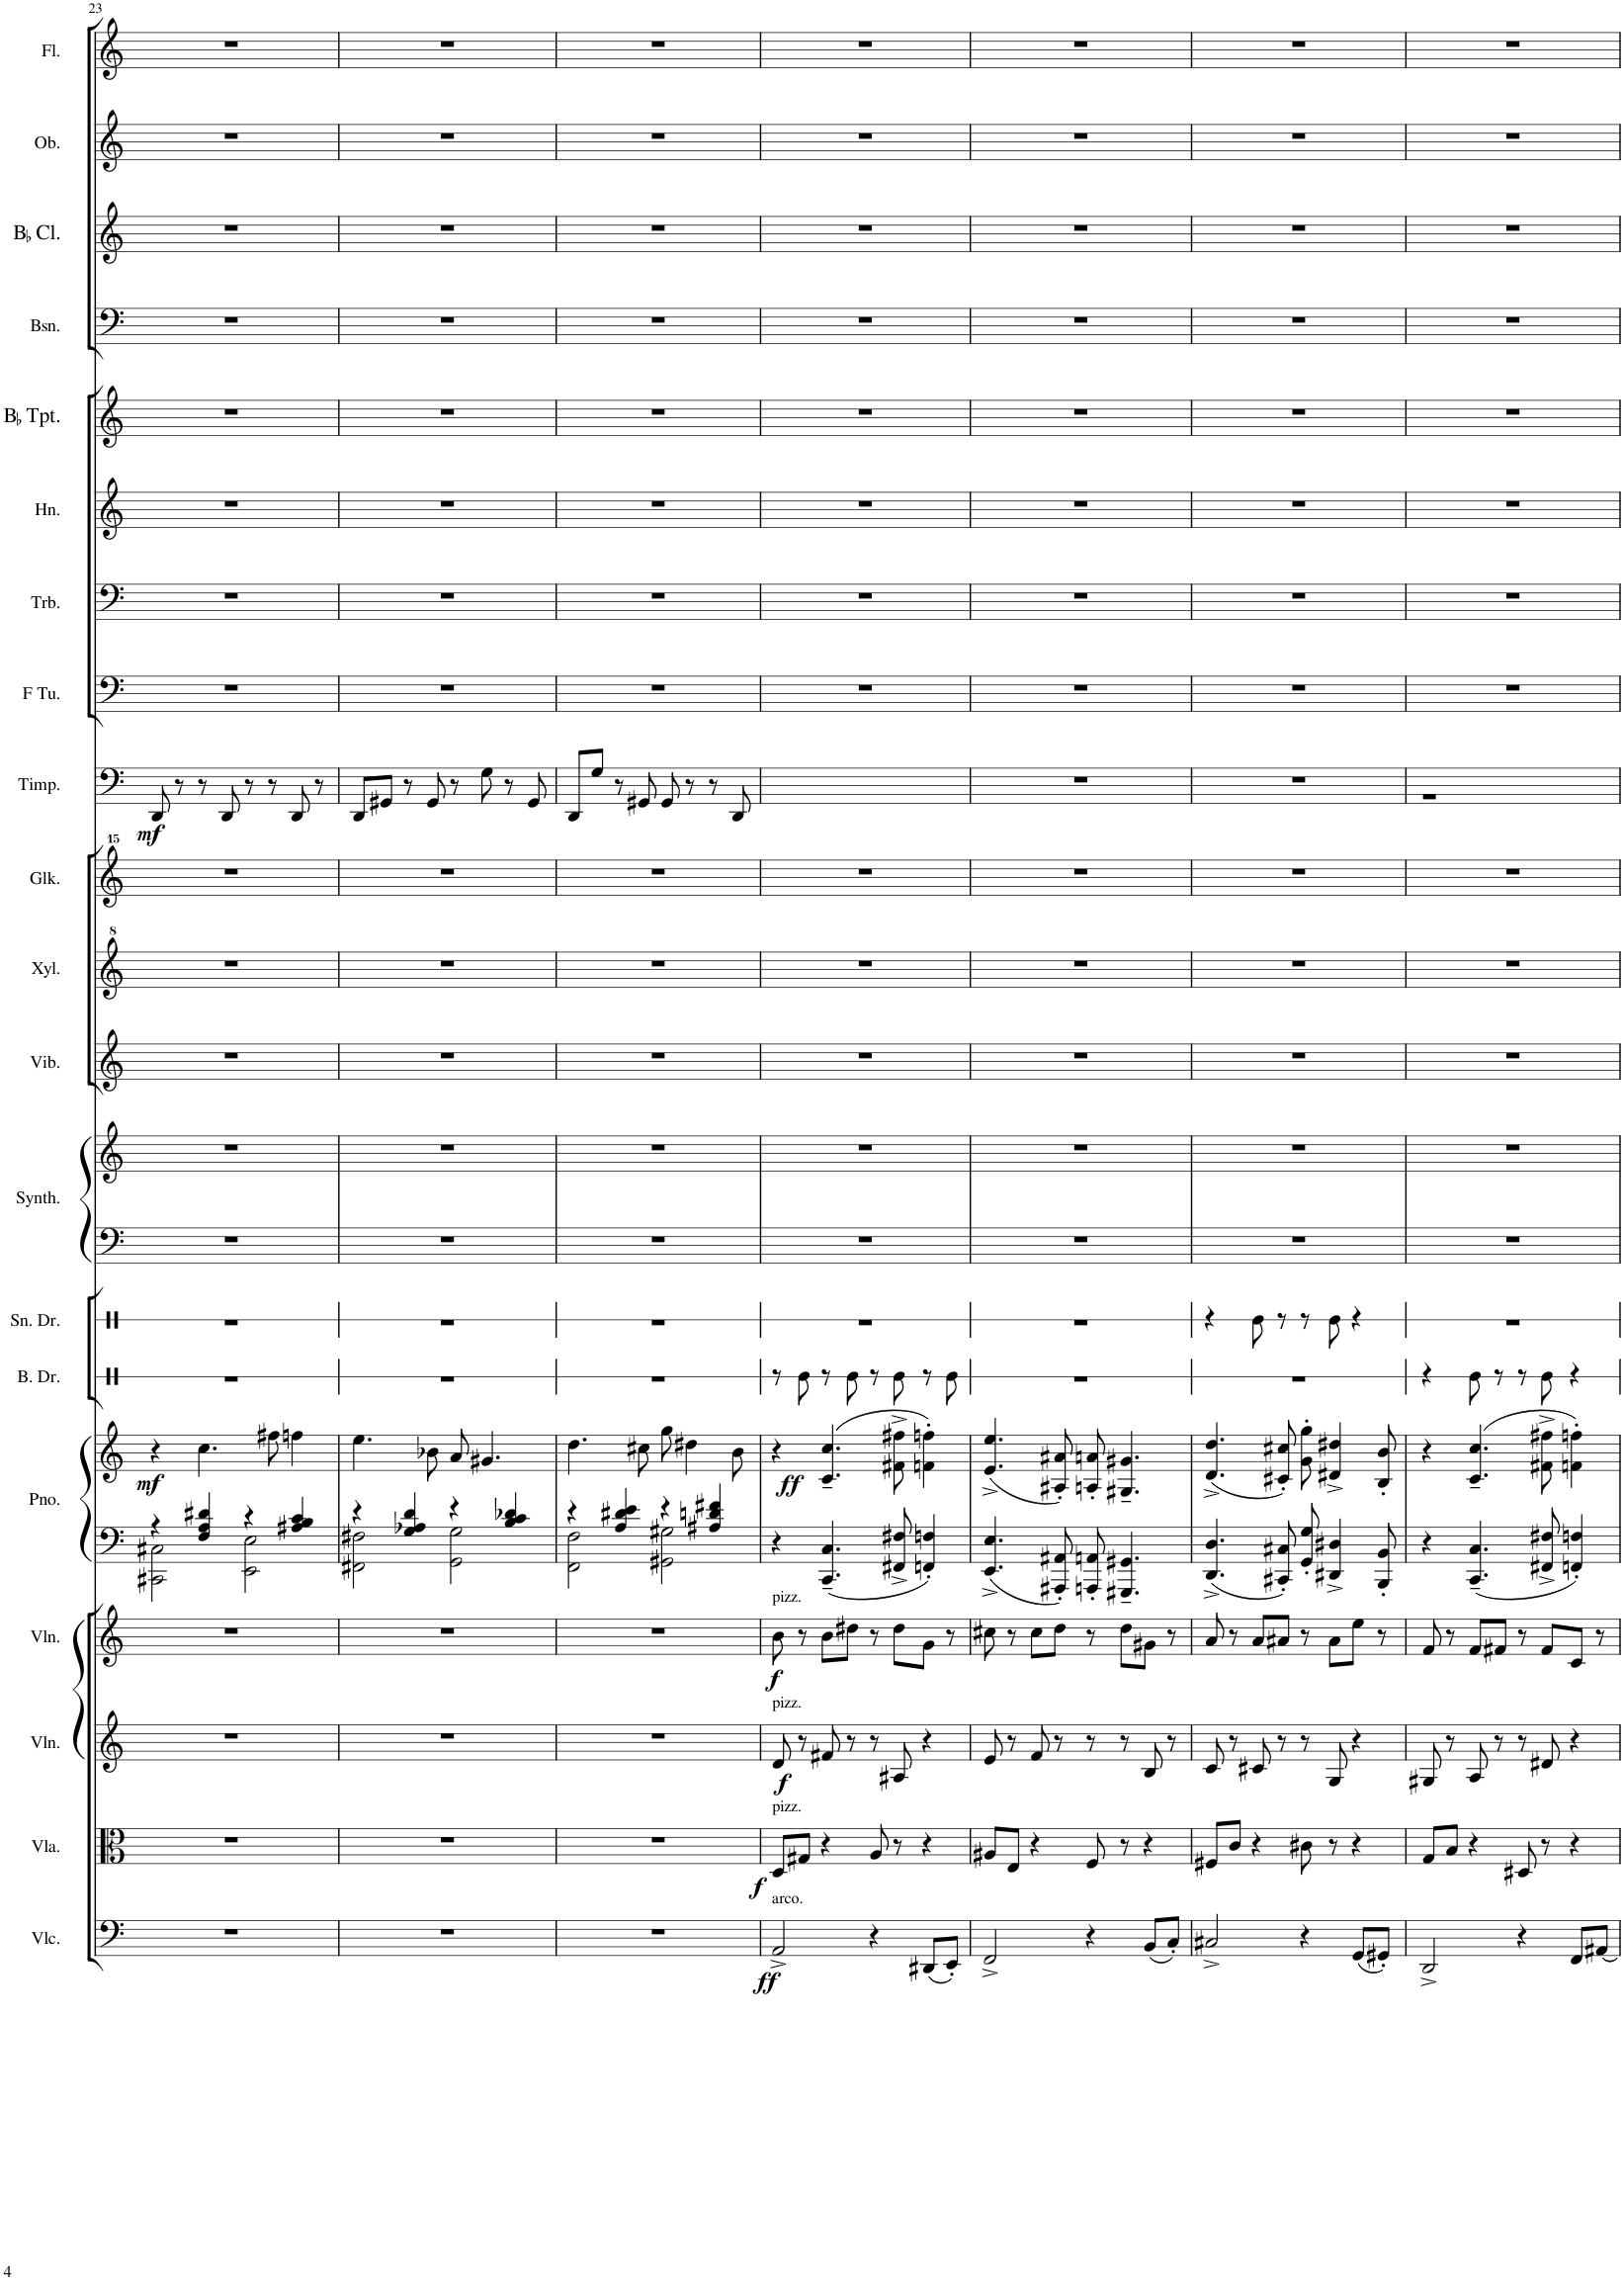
**kern	**dynam	**kern	**dynam	**kern	**dynam	**kern	**dynam	**kern	**kern	**dynam	**kern	**kern	**kern	**kern	**kern	**kern	**kern	**kern	**dynam	**kern	**kern	**kern	**kern	**kern	**kern	**kern	**kern
*part20	*part20	*part19	*part19	*part18	*part18	*part17	*part17	*part16	*part16	*part16	*part15	*part14	*part13	*part13	*part12	*part11	*part10	*part9	*part9	*part8	*part7	*part6	*part5	*part4	*part3	*part2	*part1
*staff22	*staff22	*staff21	*staff21	*staff20	*staff20	*staff19	*staff19	*staff18	*staff17	*staff17/18	*staff16	*staff15	*staff14	*staff13	*staff12	*staff11	*staff10	*staff9	*staff9	*staff8	*staff7	*staff6	*staff5	*staff4	*staff3	*staff2	*staff1
*I"Violoncello	*	*I"Viola	*	*I"Violin	*	*I"Violin	*	*I"Piano	*	*	*I"Bass Drum	*I"Snare Drum	*I"Keyboard Synthesizer	*	*I"Vibraphone	*I"Xylophone	*I"Mallets (One Player) Glockenspiel	*I"Timpani	*	*I"F Tuba	*I"Trombone	*I"Horn	*I"BaccidentalFlat Trumpet	*I"Bassoon	*I"BaccidentalFlat Clarinet	*I"Oboe	*I"Flute
*I'Vlc.	*	*I'Vla.	*	*I'Vln.	*	*I'Vln.	*	*I'Pno.	*	*	*I'B. Dr.	*I'Sn. Dr.	*I'Synth.	*	*I'Vib.	*I'Xyl.	*I'Glk.	*I'Timp.	*	*I'F Tu.	*I'Trb.	*I'Hn.	*I'BaccidentalFlat Tpt.	*I'Bsn.	*I'BaccidentalFlat Cl.	*I'Ob.	*I'Fl.
!!LO:PB:g=z
*clefF4	*	*clefC3	*	*clefG2	*	*clefG2	*	*clefF4	*clefG2	*	*clefX	*clefX	*clefF4	*clefG2	*clefG2	*clefG^2	*clefG^^2	*clefF4	*	*clefF4	*clefF4	*clefG2	*clefG2	*clefF4	*clefG2	*clefG2	*clefG2
*	*	*	*	*	*	*	*	*	*	*	*	*	*	*	*	*	*	*	*	*	*	*ITrd4c7	*ITrd1c2	*	*ITrd1c2	*	*
*k[]	*	*k[]	*	*k[]	*	*k[]	*	*k[]	*k[]	*	*k[]	*k[]	*k[]	*k[]	*k[]	*k[]	*k[]	*k[]	*	*k[]	*k[]	*k[]	*k[]	*k[]	*k[]	*k[]	*k[]
*M4/4	*	*M4/4	*	*M4/4	*	*M4/4	*	*M4/4	*M4/4	*	*M4/4	*M4/4	*M4/4	*M4/4	*M4/4	*M4/4	*M4/4	*M4/4	*	*M4/4	*M4/4	*M4/4	*M4/4	*M4/4	*M4/4	*M4/4	*M4/4
=23	=23	=23	=23	=23	=23	=23	=23	=23	=23	=23	=23	=23	=23	=23	=23	=23	=23	=23	=23	=23	=23	=23	=23	=23	=23	=23	=23
*	*	*	*	*	*	*	*	*^	*	*	*	*	*	*	*	*	*	*	*	*	*	*	*	*	*	*	*
!	!	!	!	!	!	!	!	!	!	!	!LO:DY:b	!	!	!	!	!	!	!	!	!LO:DY:b	!	!	!	!	!	!	!	!
1r	.	1r	.	1r	.	1r	.	4r	2CC#X\ 2C#X\	4r	mf	1r	1r	1r	1r	1r	1r	1r	8DD/	mf	1r	1r	1r	1r	1r	1r	1r	1r
.	.	.	.	.	.	.	.	.	.	.	.	.	.	.	.	.	.	.	8r	.	.	.	.	.	.	.	.	.
.	.	.	.	.	.	.	.	4F/ 4A/ 4d#X/	.	4.cc\	.	.	.	.	.	.	.	.	8r	.	.	.	.	.	.	.	.	.
.	.	.	.	.	.	.	.	.	.	.	.	.	.	.	.	.	.	.	8DD/	.	.	.	.	.	.	.	.	.
.	.	.	.	.	.	.	.	4r	2EE\ 2E\	.	.	.	.	.	.	.	.	.	8r	.	.	.	.	.	.	.	.	.
.	.	.	.	.	.	.	.	.	.	8ff#X\	.	.	.	.	.	.	.	.	8r	.	.	.	.	.	.	.	.	.
.	.	.	.	.	.	.	.	4A#X/ 4B/ 4c/	.	4ffn\	.	.	.	.	.	.	.	.	8DD/	.	.	.	.	.	.	.	.	.
.	.	.	.	.	.	.	.	.	.	.	.	.	.	.	.	.	.	.	8r	.	.	.	.	.	.	.	.	.
=24	=24	=24	=24	=24	=24	=24	=24	=24	=24	=24	=24	=24	=24	=24	=24	=24	=24	=24	=24	=24	=24	=24	=24	=24	=24	=24	=24	=24
1r	.	1r	.	1r	.	1r	.	4r	2FF#X\ 2F#X\	4.ee\	.	1r	1r	1r	1r	1r	1r	1r	8DD/L	.	1r	1r	1r	1r	1r	1r	1r	1r
.	.	.	.	.	.	.	.	.	.	.	.	.	.	.	.	.	.	.	8GG#X/J	.	.	.	.	.	.	.	.	.
.	.	.	.	.	.	.	.	4G/ 4A-X/ 4d/	.	.	.	.	.	.	.	.	.	.	8r	.	.	.	.	.	.	.	.	.
.	.	.	.	.	.	.	.	.	.	8b-X\	.	.	.	.	.	.	.	.	8GG#/	.	.	.	.	.	.	.	.	.
.	.	.	.	.	.	.	.	4r	2GG\ 2G\	8a/	.	.	.	.	.	.	.	.	8r	.	.	.	.	.	.	.	.	.
.	.	.	.	.	.	.	.	.	.	4.g#X/	.	.	.	.	.	.	.	.	8G\	.	.	.	.	.	.	.	.	.
.	.	.	.	.	.	.	.	4B/ 4c/ 4d-X/	.	.	.	.	.	.	.	.	.	.	8r	.	.	.	.	.	.	.	.	.
.	.	.	.	.	.	.	.	.	.	.	.	.	.	.	.	.	.	.	8GG#/	.	.	.	.	.	.	.	.	.
=25	=25	=25	=25	=25	=25	=25	=25	=25	=25	=25	=25	=25	=25	=25	=25	=25	=25	=25	=25	=25	=25	=25	=25	=25	=25	=25	=25	=25
1r	.	1r	.	1r	.	1r	.	4r	2FF\ 2F\	4.dd\	.	1r	1r	1r	1r	1r	1r	1r	8DD/L	.	1r	1r	1r	1r	1r	1r	1r	1r
.	.	.	.	.	.	.	.	.	.	.	.	.	.	.	.	.	.	.	8G/J	.	.	.	.	.	.	.	.	.
.	.	.	.	.	.	.	.	4A/ 4d#X/ 4e/	.	.	.	.	.	.	.	.	.	.	8r	.	.	.	.	.	.	.	.	.
.	.	.	.	.	.	.	.	.	.	8cc#X\	.	.	.	.	.	.	.	.	8GG#X/	.	.	.	.	.	.	.	.	.
.	.	.	.	.	.	.	.	4r	2GG#X\ 2G#X\	8gg\	.	.	.	.	.	.	.	.	8GG#/	.	.	.	.	.	.	.	.	.
.	.	.	.	.	.	.	.	.	.	4dd#X\	.	.	.	.	.	.	.	.	8r	.	.	.	.	.	.	.	.	.
.	.	.	.	.	.	.	.	4A#X/ 4dn/ 4f#X/	.	.	.	.	.	.	.	.	.	.	8r	.	.	.	.	.	.	.	.	.
.	.	.	.	.	.	.	.	.	.	8b\	.	.	.	.	.	.	.	.	8DD/	.	.	.	.	.	.	.	.	.
*	*	*	*	*	*	*	*	*v	*v	*	*	*	*	*	*	*	*	*	*	*	*	*	*	*	*	*	*	*
=26	=26	=26	=26	=26	=26	=26	=26	=26	=26	=26	=26	=26	=26	=26	=26	=26	=26	=26	=26	=26	=26	=26	=26	=26	=26	=26	=26
!	!	!	!	!	!	!LO:TX:a:t=pizz.	!	!	!	!	!	!	!	!	!	!	!	!	!	!	!	!	!	!	!	!	!
!	!	!	!	!LO:TX:a:t=pizz.	!	!	!	!	!	!	!	!	!	!	!	!	!	!	!	!	!	!	!	!	!	!	!
!	!	!LO:TX:a:t=pizz.	!	!	!	!	!	!	!	!	!	!	!	!	!	!	!	!	!	!	!	!	!	!	!	!	!
!LO:TX:a:t=arco.	!	!	!	!	!	!	!	!	!	!	!	!	!	!	!	!	!	!	!	!	!	!	!	!	!	!	!
!	!LO:DY:b	!	!LO:DY:b	!	!LO:DY:b	!	!LO:DY:b	!	!	!LO:DY:b	!	!	!	!	!	!	!	!	!	!	!	!	!	!	!	!	!
2AA^/	ff	8D/L	f	8d/	f	8b\	f	4r	4r	ff	8r	1r	1r	1r	1r	1r	1r	8ryy	.	1r	1r	1r	1r	1r	1r	1r	1r
.	.	8G#X/J	.	8r	.	8r	.	.	.	.	8Re\	.	.	.	.	.	.	8AAA!	.	.	.	.	.	.	.	.	.
.	.	4r	.	8f#X/	.	8b\L	.	4.CC/~ 4.C/~	(4.c/~ 4.cc/~	.	8r	.	.	.	.	.	.	8ryy	.	.	.	.	.	.	.	.	.
.	.	.	.	8r	.	8dd#X\J	.	.	.	.	8Re\	.	.	.	.	.	.	8AAA!	.	.	.	.	.	.	.	.	.
4r	.	8A/	.	8r	.	8r	.	.	.	.	8r	.	.	.	.	.	.	8ryy	.	.	.	.	.	.	.	.	.
.	.	8r	.	8A#X/	.	8dd#\L	.	8FF#X/^ 8F#X/^	8f#X\^ 8ff#X\^	.	8Re\	.	.	.	.	.	.	8AAA!	.	.	.	.	.	.	.	.	.
(8DD#X/L	.	4r	.	4r	.	8g\J	.	4FFn/' 4Fn/'	4fn\' 4ffn\')	.	8r	.	.	.	.	.	.	8ryy	.	.	.	.	.	.	.	.	.
8EE'/J)	.	.	.	.	.	8r	.	.	.	.	8Re\	.	.	.	.	.	.	8AAA!	.	.	.	.	.	.	.	.	.
=27	=27	=27	=27	=27	=27	=27	=27	=27	=27	=27	=27	=27	=27	=27	=27	=27	=27	=27	=27	=27	=27	=27	=27	=27	=27	=27	=27
2FF^/	.	8A#X/L	.	8e/	.	8cc#X\	.	4.EE/^ 4.E/^	(4.e/^ 4.ee/^	.	1r	1r	1r	1r	1r	1r	1r	1r	.	1r	1r	1r	1r	1r	1r	1r	1r
.	.	8E/J	.	8r	.	8r	.	.	.	.	.	.	.	.	.	.	.	.	.	.	.	.	.	.	.	.	.
.	.	4r	.	8f/	.	8cc#\L	.	.	.	.	.	.	.	.	.	.	.	.	.	.	.	.	.	.	.	.	.
.	.	.	.	8r	.	8dd\J	.	8AAA#X/' 8AA#X/'	8A#X/' 8a#X/')	.	.	.	.	.	.	.	.	.	.	.	.	.	.	.	.	.	.
4r	.	8F/	.	8r	.	8r	.	8AAAn/' 8AAn/'	8An/' 8an/'	.	.	.	.	.	.	.	.	.	.	.	.	.	.	.	.	.	.
.	.	8r	.	8r	.	8dd\L	.	4.GGG#X/~ 4.GG#X/~	4.G#X/~ 4.g#X/~	.	.	.	.	.	.	.	.	.	.	.	.	.	.	.	.	.	.
(8BB/L	.	4r	.	8B/	.	8g#X\J	.	.	.	.	.	.	.	.	.	.	.	.	.	.	.	.	.	.	.	.	.
8C'/J)	.	.	.	8r	.	8r	.	.	.	.	.	.	.	.	.	.	.	.	.	.	.	.	.	.	.	.	.
=28	=28	=28	=28	=28	=28	=28	=28	=28	=28	=28	=28	=28	=28	=28	=28	=28	=28	=28	=28	=28	=28	=28	=28	=28	=28	=28	=28
2C#X^/	.	8F#X/L	.	8c/	.	8a/	.	4.DD/^ 4.D/^	(4.d/^ 4.dd/^	.	1r	4r	1r	1r	1r	1r	1r	1r	.	1r	1r	1r	1r	1r	1r	1r	1r
.	.	8c/J	.	8r	.	8r	.	.	.	.	.	.	.	.	.	.	.	.	.	.	.	.	.	.	.	.	.
.	.	4r	.	8c#X/	.	8a/L	.	.	.	.	.	8Re\	.	.	.	.	.	.	.	.	.	.	.	.	.	.	.
.	.	.	.	8r	.	8a#X/J	.	8CC#X/' 8C#X/'	8c#X/' 8cc#X/')	.	.	8r	.	.	.	.	.	.	.	.	.	.	.	.	.	.	.
4r	.	8c#X\	.	8r	.	8r	.	8GG/' 8G/'	8g\' 8gg\'	.	.	8r	.	.	.	.	.	.	.	.	.	.	.	.	.	.	.
.	.	8r	.	8G/	.	8a#\L	.	4DD#X/^ 4D#X/^	4d#X/^ 4dd#X/^	.	.	8Re\	.	.	.	.	.	.	.	.	.	.	.	.	.	.	.
(8GG/L	.	4r	.	4r	.	8ee\J	.	.	.	.	.	4r	.	.	.	.	.	.	.	.	.	.	.	.	.	.	.
8GG#X'/J)	.	.	.	.	.	8r	.	8BBB/' 8BB/'	8B/' 8b/'	.	.	.	.	.	.	.	.	.	.	.	.	.	.	.	.	.	.
=29	=29	=29	=29	=29	=29	=29	=29	=29	=29	=29	=29	=29	=29	=29	=29	=29	=29	=29	=29	=29	=29	=29	=29	=29	=29	=29	=29
*	*	*	*	*	*	*	*	*	*	*	*	*	*	*	*	*	*	*^	*	*	*	*	*	*	*	*	*
2DD^/	.	8G/L	.	8G#X/	.	8f/	.	4r	4r	.	4r	1r	1r	1r	1r	1r	1r	4ryy	1r	.	1r	1r	1r	1r	1r	1r	1r	1r
.	.	8B/J	.	8r	.	8r	.	.	.	.	.	.	.	.	.	.	.	.	.	.	.	.	.	.	.	.	.	.
.	.	4r	.	8A/	.	8f/L	.	4.CC/~ 4.C/~	(4.c/~ 4.cc/~	.	8Re\	.	.	.	.	.	.	8AAA!	.	.	.	.	.	.	.	.	.	.
.	.	.	.	8r	.	8f#X/J	.	.	.	.	8r	.	.	.	.	.	.	8ryy	.	.	.	.	.	.	.	.	.	.
4r	.	8D#X/	.	8r	.	8r	.	.	.	.	8r	.	.	.	.	.	.	8ryy	.	.	.	.	.	.	.	.	.	.
.	.	8r	.	8d#X/	.	8f#/L	.	8FF#X/^ 8F#X/^	8f#X\^ 8ff#X\^	.	8Re\	.	.	.	.	.	.	8AAA!	.	.	.	.	.	.	.	.	.	.
8FF/L	.	4r	.	4r	.	8c/J	.	4FFn/' 4Fn/'	4fn\' 4ffn\')	.	4r	.	.	.	.	.	.	4ryy	.	.	.	.	.	.	.	.	.	.
[8AA#X/J	.	.	.	.	.	8r	.	.	.	.	.	.	.	.	.	.	.	.	.	.	.	.	.	.	.	.	.	.
*	*	*	*	*	*	*	*	*	*	*	*	*	*	*	*	*	*	*v	*v	*	*	*	*	*	*	*	*	*
=	=	=	=	=	=	=	=	=	=	=	=	=	=	=	=	=	=	=	=	=	=	=	=	=	=	=	=
*-	*-	*-	*-	*-	*-	*-	*-	*-	*-	*-	*-	*-	*-	*-	*-	*-	*-	*-	*-	*-	*-	*-	*-	*-	*-	*-	*-
